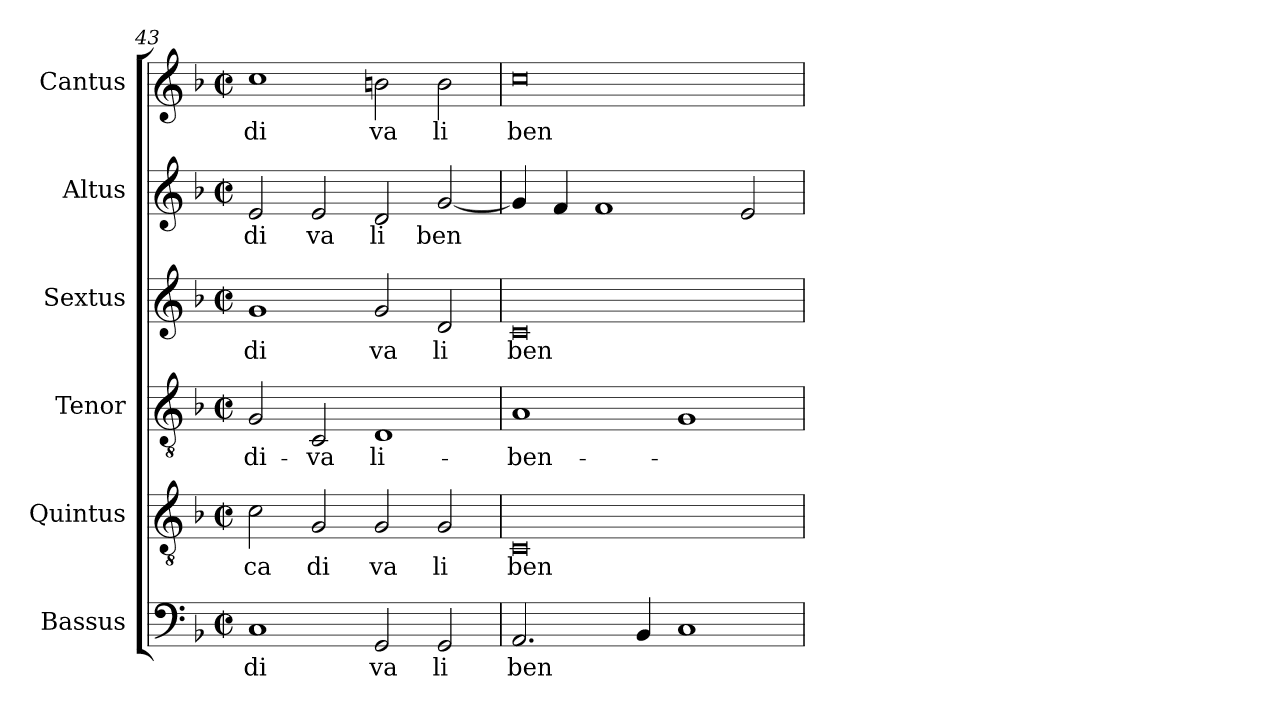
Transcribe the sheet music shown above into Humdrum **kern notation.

**kern	**text	**kern	**text	**kern	**text	**kern	**text	**kern	**text	**kern	**text
*part6	*part6	*part5	*part5	*part4	*part4	*part3	*part3	*part2	*part2	*part1	*part1
*staff6	*staff6	*staff5	*staff5	*staff4	*staff4	*staff3	*staff3	*staff2	*staff2	*staff1	*staff1
*I"Bassus	*	*I"Quintus	*	*I"Tenor	*	*I"Sextus	*	*I"Altus	*	*I"Cantus	*
*clefF4	*	*clefGv2	*	*clefGv2	*	*clefG2	*	*clefG2	*	*clefG2	*
*k[b-]	*	*k[b-]	*	*k[b-]	*	*k[b-]	*	*k[b-]	*	*k[b-]	*
*F:	*	*F:	*	*F:	*	*F:	*	*F:	*	*F:	*
*M2/2	*	*M2/2	*	*M2/2	*	*M2/2	*	*M2/2	*	*M2/2	*
*met(c|)	*	*met(c|)	*	*met(c|)	*	*met(c|)	*	*met(c|)	*	*met(c|)	*
=43	=43	=43	=43	=43	=43	=43	=43	=43	=43	=43	=43
!	!LO:LY:b:cj	!	!LO:LY:b:cj	!	!LO:LY:b:cj	!	!LO:LY:b:cj	!	!LO:LY:b:cj	!	!LO:LY:b:cj
1C	di	2c\	ca	2G/	di-	1g	di	2e/	di	1cc	di
!	!	!	!LO:LY:b:cj	!	!LO:LY:b:cj	!	!	!	!LO:LY:b:cj	!	!
.	.	2G/	di	2C/	-va	.	.	2e/	va	.	.
!	!LO:LY:b:cj	!	!LO:LY:b:cj	!	!LO:LY:b:cj	!	!LO:LY:b:cj	!	!LO:LY:b:cj	!	!LO:LY:b:cj
2GG/	va	2G/	va	1D	li-	2g/	va	2d/	li	2bn\	va
!	!LO:LY:b:cj	!	!LO:LY:b:cj	!	!	!	!LO:LY:b:cj	!	!LO:LY:b	!	!LO:LY:b:cj
2GG/	li	2G/	li	.	.	2d/	li	[<2g/	ben	2b\	li
=44	=44	=44	=44	=44	=44	=44	=44	=44	=44	=44	=44
!	!LO:LY:b	!	!LO:LY:b:cj	!	!LO:LY:b	!	!LO:LY:b:cj	!	!	!	!LO:LY:b:cj
2.AA/	ben	0C	ben	1A	-ben-	0c	ben	4g/]	.	0cc	ben
.	.	.	.	.	.	.	.	4f/	.	.	.
.	.	.	.	.	.	.	.	1f	.	.	.
4BB-/	.	.	.	.	.	.	.	.	.	.	.
1C	.	.	.	1G	.	.	.	.	.	.	.
.	.	.	.	.	.	.	.	2e/	.	.	.
=	=	=	=	=	=	=	=	=	=	=	=
*-	*-	*-	*-	*-	*-	*-	*-	*-	*-	*-	*-
